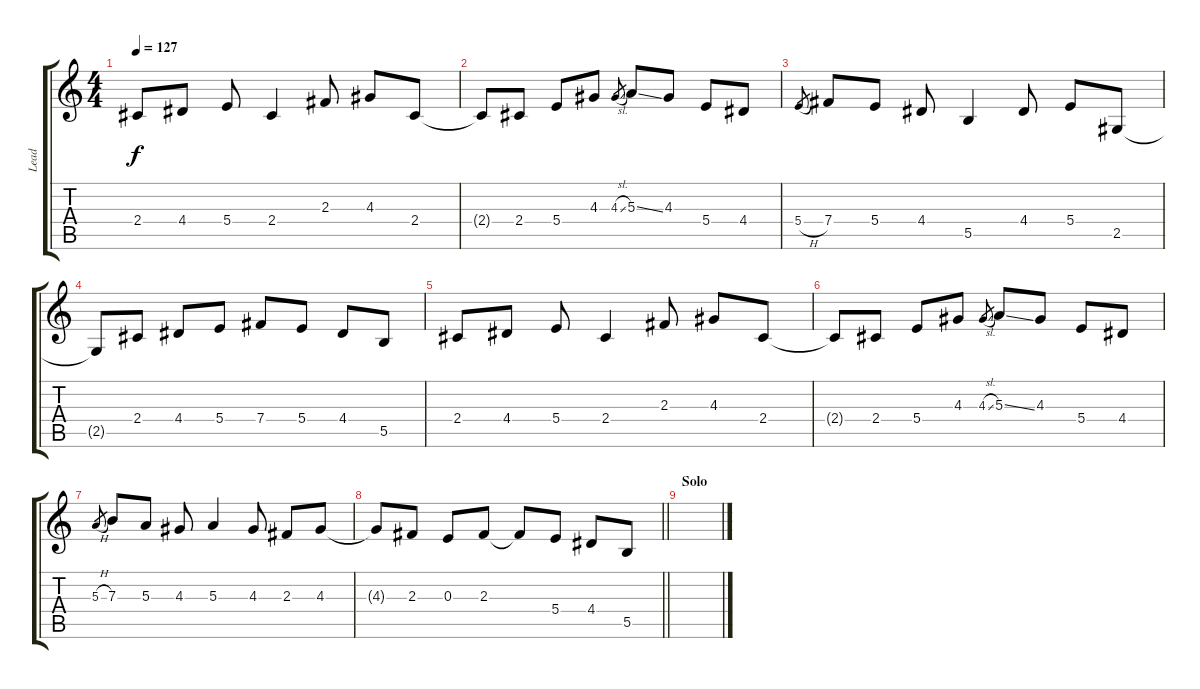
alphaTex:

\track ("Lead" "Lead") {instrument distortionguitar}
\staff {score tabs}
\tuning (Db4 Ab3 E3 B2 Gb2 Db2) {hide}
\ts (4 4)
\tempo 127
\clef g2
\ks c
2.4.8{dy f} 4.4.8 5.4.8 2.4.4 2.3.8 4.3.8 2.4.8 |
2.4{t}.8 2.4.8 5.4.8 4.3.8 4.3{sl}.8{gr} 5.3{ss}.8 4.3.8 5.4.8 4.4.8 |
5.4{h}.8{gr} 7.4.8 5.4.8 4.4.8 5.5.4 4.4.8 5.4.8 2.5.8 |
2.5{t}.8 2.4.8 4.4.8 5.4.8 7.4.8 5.4.8 4.4.8 5.5.8 |
2.4.8 4.4.8 5.4.8 2.4.4 2.3.8 4.3.8 2.4.8 |
2.4{t}.8 2.4.8 5.4.8 4.3.8 4.3{sl}.8{gr} 5.3{ss}.8 4.3.8 5.4.8 4.4.8 |
5.3{h}.8{gr} 7.3.8 5.3.8 4.3.8 5.3.4 4.3.8 2.3.8 4.3.8 |
\barLineRight lightlight
4.3{t}.8 2.3.8 0.3.8 2.3.8 2.3{t}.8 5.4.8 4.4.8 5.5.8 |
\section ("" "Solo")
